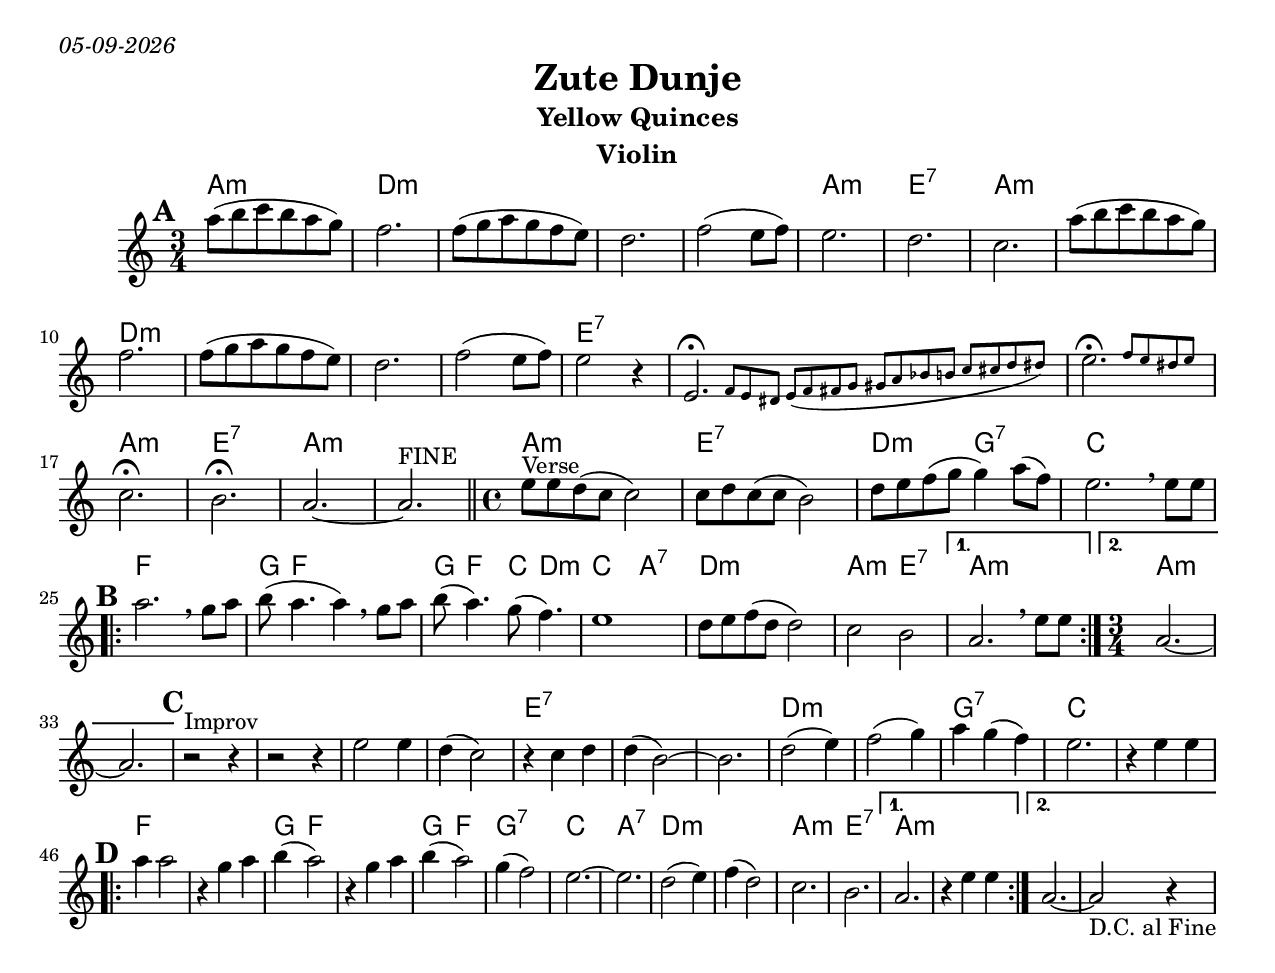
\version "2.18.0"
\include "english.ly"
\paper{
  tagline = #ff
  print-all-headers = ##t
  #(set-paper-size "letter")
}
date = #(strftime "%d-%m-%Y" (localtime (current-time)))

\markup{ \italic{ \date }  }

%\markup{ Got something to say? }

global = {
  \clef treble
  \key e \minor
  \time 3/4
  \set Score.markFormatter = #format-mark-box-alphabet
}

%#################################### Melody ########################
%melody =  \transpose c d \relative c' {  %transpose for clarinet
melody = \relative c'' {
  \global
  %\partial 16*3 a16 d f   %lead in notes
  \mark \default
  e8(fs g fs e d)
  c2.
  c8(d e d c b)
  a2.

  c2( b8 c)
  b2.
  a2.
  g2.

  e'8(fs g fs e d)
  c2.
  c8(d e d c b)
  a2.|

  c2( b8 c)|
  b2 r4|
  \afterGrace b,2.\fermata {c8 b as b([c cs d] ds[ e f fs] g[ gs a as])}
  \afterGrace b2.\fermata  {c8 b as b}
  g2. \fermata
  fs2. \fermata|
  e2.~
  e2.^FINE \bar "||"

  \time 4/4
  b'8 ^Verse b a(g g2)
  g8 a g(g fs2)
  a8 b c (d d4) e8(c)
  b2. \breathe b8 b|
  \break

  \repeat volta 2{
   \mark \default
   e2. \breathe d8 e
   fs8( e4. e4) \breathe d8 e
   fs8 (e4.) d8(c4.)
   b1
   a8 b c(a a2)
   g2 fs
  }
  \alternative {
    {e2. \breathe b'8 b }
    {\time 3/4 e,2. ~ e2. }
  }

  %\repeat volta 2{
   \mark \default
   r2 ^Improv r4
   r2 r4
   b'2 b4
   a4(g2)

   r4 g a
   a4(fs2)~
   fs2.
   a2(b4)
   c2 (d4)
   e4 d(c)
   b2.
   r4 b b
 % }
    \break
   \repeat volta 2{
   \mark \default
   e4 e2
   r4 d e
   fs4(e2)
   r4 d e

   fs4(e2)
   d4(c2)
   b2.~
   b2.

   a2(b4)
   c4(a2)
   g2.
   fs2.

   }
   \alternative{
     {e2. r4 b' b}
     {e,2.~
      e2 _"D.C. al Fine"  r4}
   }

}
%################################# Lyrics #####################
%\addlyrics{ \set stanza = #"1. " }
%################################# Chords #######################
harmonies = \chordmode {
  e4*3:m
  a4*12:m
  e4*3:m
  b4*3:7
  e4*6:m
  a4*12:m
  b4*9:7
  e4*3:m
  b4*3:7
  e4*6:m
  e1:m
  b4*4:7
  a2:m d2:7
  g1
  %
  c1
  d8 c8*7
  d8 c8*3 g8 a8*3:m
  g2 e2:7
  a1:m
  e2:m b2:7
  e1:m
  %
  e4*18:m
  b4*9:7
  a4*6:m
  d4*3:7
  g4*6
  %
  c4*6
  d4 c4*5
  d4 c2
  d4*3:7
  g4*3
  e4*3:7
  a4*6:m
  e4*3:m
  b4*3:7
  e4*12:m

}

\score {
  <<
    \new ChordNames {
      \set chordChanges = ##f
       \transpose e a  \harmonies
    }
    \new Staff  \transpose e a \melody
  >>
  \header{
    title= "Zute Dunje"
    subtitle="Yellow Quinces"
    composer= ""
    instrument = "Violin"
    arranger= ""
  }
  \midi{\tempo 4 = 120}
  \layout{indent = 1.0\cm}
}
%{
% more verses:
\markup{}
\markup {
  \fill-line {
    \hspace #0.1 % distance from left margin
    \column {
      \line { "1."
	\column {
	  ""
	}
      }
      \hspace #0.2 % vertical distance between verses
      \line { "2."
	\column {
	 ""
	}
      }
    }
    \hspace #0.1  % horiz. distance between columns
    \column {
      \line { "3."
	\column {
	  ""
	}
      }
      \hspace #0.2 % distance between verses
      \line { "4."
	\column {
	 ""
	}
      }
    }
    \hspace #0.1 % distance to right margin
  }
}

%}
